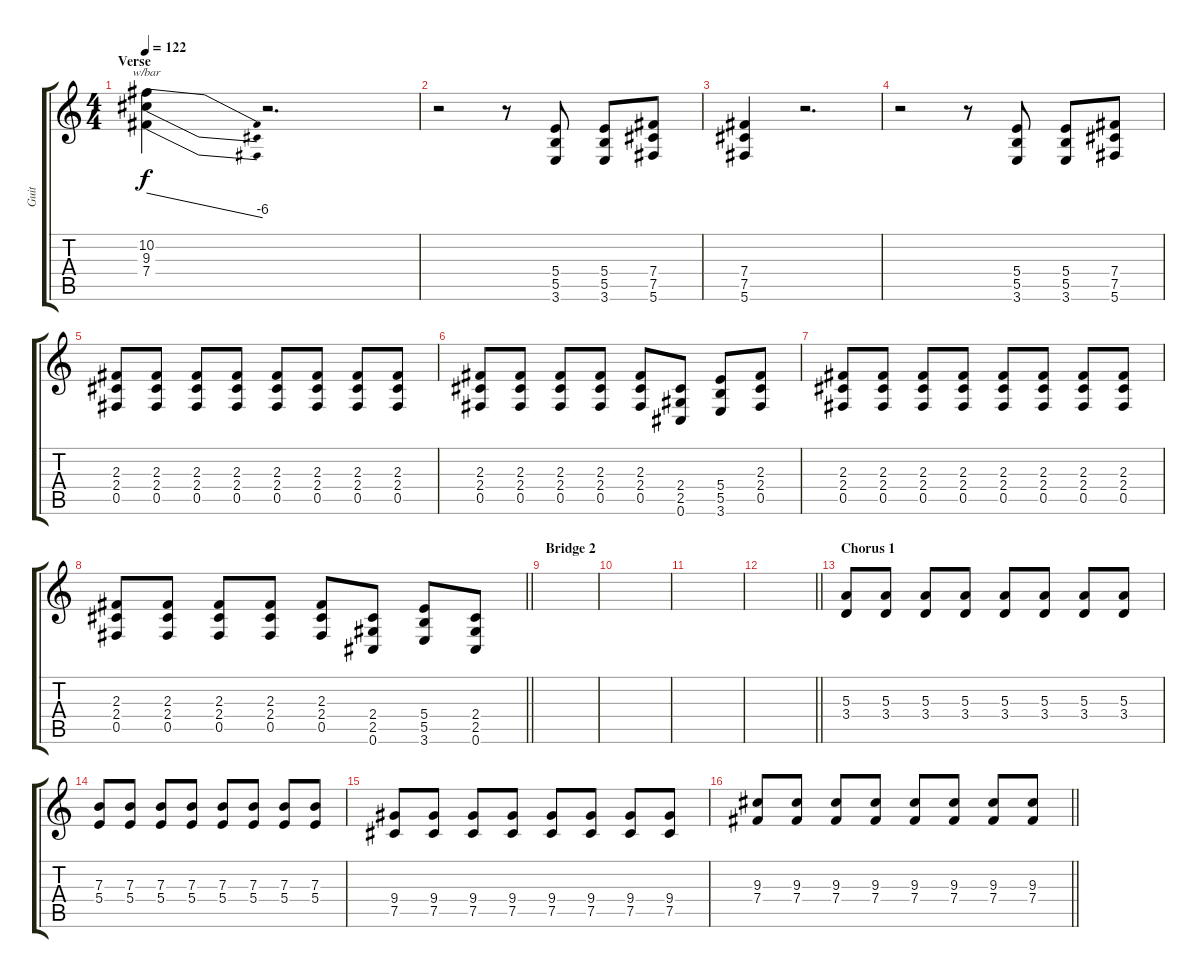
\track ("Guit" "Guit") {instrument overdrivenguitar}
\staff {score tabs}
\tuning (Db4 Ab3 E3 B2 Gb2 Db2) {hide}
\ts (4 4)
\section ("" "Verse")
\tempo 122
\clef g2
\ks c
(10.2 9.3 7.4).4{tbe (dive default 0 0 60 -24) dy f volume 9} r.2{d} |
r.2 r.8 (5.4 5.5 3.6).8{volume 13 instrument distortionguitar} (5.4 5.5 3.6).8 (7.4 7.5 5.6).8 |
(7.4 7.5 5.6).4 r.2{d} |
r.2 r.8 (5.4 5.5 3.6).8{volume 13 instrument distortionguitar} (5.4 5.5 3.6).8 (7.4 7.5 5.6).8 |
(2.3 2.4 0.5).8 (2.3 2.4 0.5).8 (2.3 2.4 0.5).8 (2.3 2.4 0.5).8 (2.3 2.4 0.5).8 (2.3 2.4 0.5).8 (2.3 2.4 0.5).8 (2.3 2.4 0.5).8 |
(2.3 2.4 0.5).8 (2.3 2.4 0.5).8 (2.3 2.4 0.5).8 (2.3 2.4 0.5).8 (2.3 2.4 0.5).8 (2.4 2.5 0.6).8 (5.4 5.5 3.6).8 (2.3 2.4 0.5).8 |
(2.3 2.4 0.5).8 (2.3 2.4 0.5).8 (2.3 2.4 0.5).8 (2.3 2.4 0.5).8 (2.3 2.4 0.5).8 (2.3 2.4 0.5).8 (2.3 2.4 0.5).8 (2.3 2.4 0.5).8 |
\barLineRight lightlight
(2.3 2.4 0.5).8 (2.3 2.4 0.5).8 (2.3 2.4 0.5).8 (2.3 2.4 0.5).8 (2.3 2.4 0.5).8 (2.4 2.5 0.6).8 (5.4 5.5 3.6).8 (2.4 2.5 0.6).8 |
\section ("" "Bridge 2")
|
|
|
\barLineRight lightlight
|
\section ("" "Chorus 1")
(5.3 3.4).8 (5.3 3.4).8 (5.3 3.4).8 (5.3 3.4).8 (5.3 3.4).8 (5.3 3.4).8 (5.3 3.4).8 (5.3 3.4).8 |
(7.3 5.4).8 (7.3 5.4).8 (7.3 5.4).8 (7.3 5.4).8 (7.3 5.4).8 (7.3 5.4).8 (7.3 5.4).8 (7.3 5.4).8 |
(9.4 7.5).8 (9.4 7.5).8 (9.4 7.5).8 (9.4 7.5).8 (9.4 7.5).8 (9.4 7.5).8 (9.4 7.5).8 (9.4 7.5).8 |
\barLineRight lightlight
(9.3 7.4).8 (9.3 7.4).8 (9.3 7.4).8 (9.3 7.4).8 (9.3 7.4).8 (9.3 7.4).8 (9.3 7.4).8 (9.3 7.4).8
